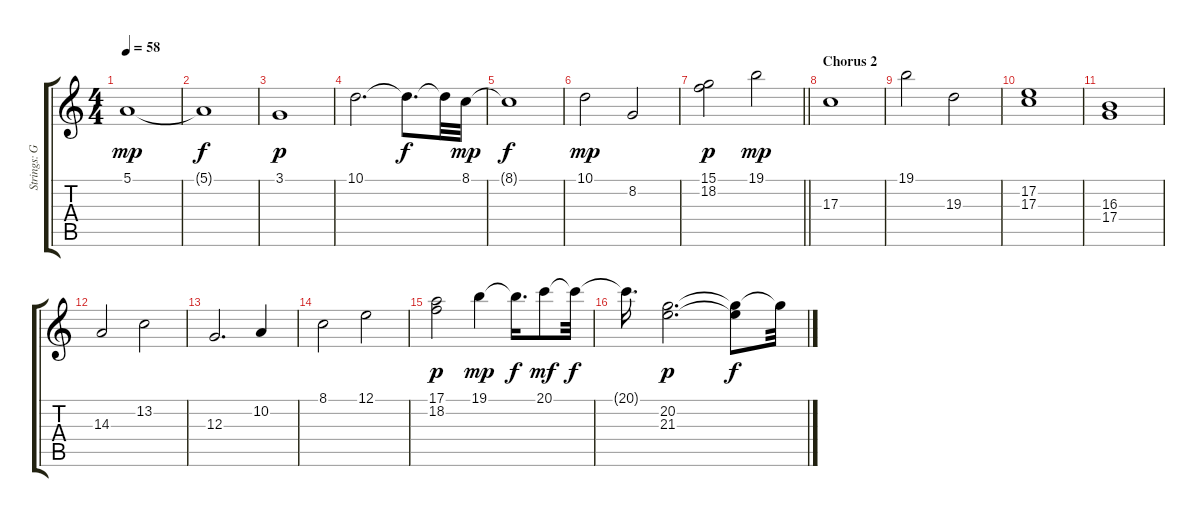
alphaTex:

\track ("Strings: Guy Babylon" "Strings: G") {instrument stringensemble2}
\staff {score tabs}
\tuning (E4 B3 G3 D3 A2 E2) {hide}
\ts (4 4)
\tempo 58
\clef g2
\ks c
5.1.1{dy mp} |
5.1{t}.1{dy f} |
3.1.1{dy p} |
10.1.2{d} 10.1{t}.8{d dy f} 10.1{t}.32 8.1.32{dy mp} |
8.1{t}.1{dy f} |
10.1.2{dy mp} 8.2.2 |
\barLineRight lightlight
(15.1 18.2).2{dy p} 19.1.2{dy mp} |
\section ("" "Chorus 2")
17.3.1 |
19.1.2 19.3.2 |
(17.2 17.3).1 |
(16.3 17.4).1 |
14.3.2 13.2.2 |
12.3.2{d} 10.2.4 |
8.1.2 12.1.2 |
(17.1 18.2).2{dy p} 19.1.4{dy mp} 19.1{t}.16{d dy f} 20.1.8{dy mf} 20.1{t}.32{dy f} |
20.1{t}.16{d} (20.2 21.3).2{d dy p} (20.2{t} 21.3{t}).8{dy f} 20.2{t}.32
